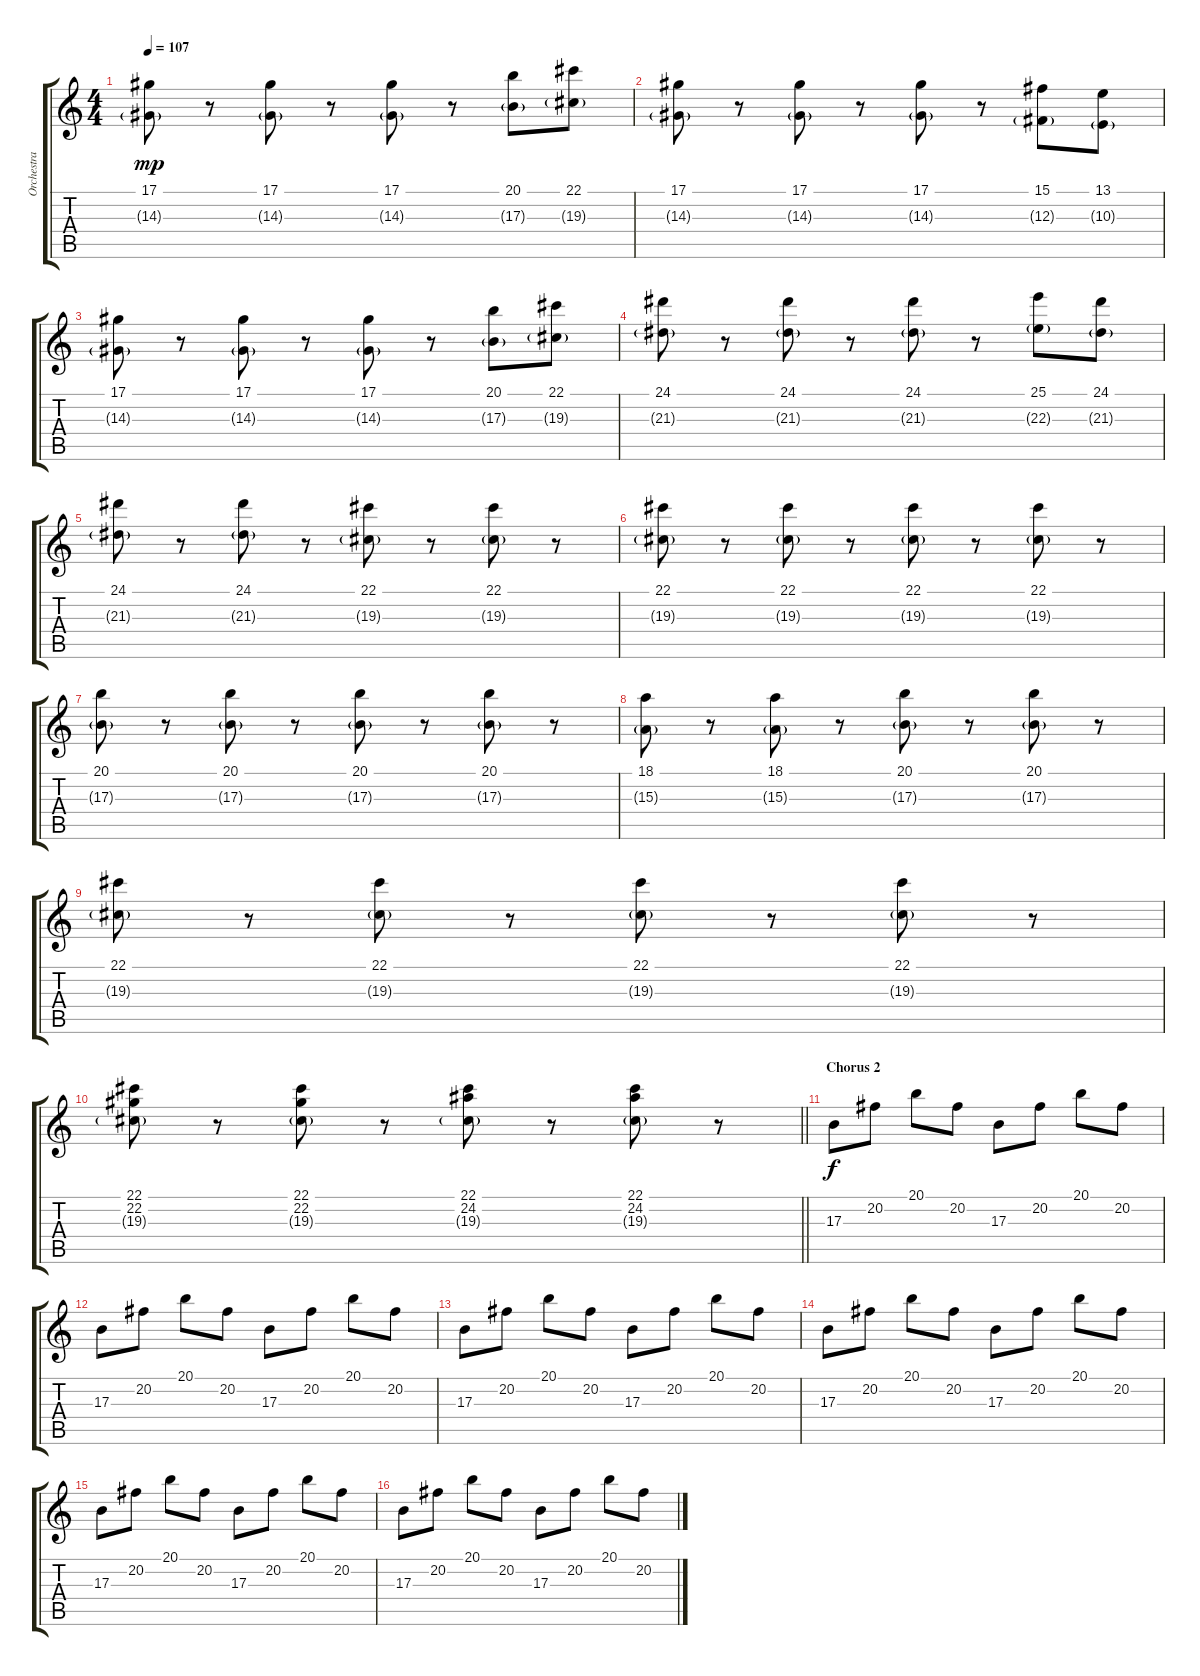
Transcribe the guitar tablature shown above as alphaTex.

\track ("Orchestra 2" "Orchestra ") {instrument stringensemble1}
\staff {score tabs}
\tuning (Eb4 Bb3 Gb3 Db3 Ab2 Eb2) {hide}
\ts (4 4)
\tempo 107
\clef g2
\ks c
(17.1 14.3{g}).8{dy mp} r.8 (17.1 14.3{g}).8 r.8 (17.1 14.3{g}).8 r.8 (20.1 17.3{g}).8 (22.1 19.3{g}).8 |
(17.1 14.3{g}).8 r.8 (17.1 14.3{g}).8 r.8 (17.1 14.3{g}).8 r.8 (15.1 12.3{g}).8 (13.1 10.3{g}).8 |
(17.1 14.3{g}).8 r.8 (17.1 14.3{g}).8 r.8 (17.1 14.3{g}).8 r.8 (20.1 17.3{g}).8 (22.1 19.3{g}).8 |
(24.1 21.3{g}).8 r.8 (24.1 21.3{g}).8 r.8 (24.1 21.3{g}).8 r.8 (25.1 22.3{g}).8 (24.1 21.3{g}).8 |
(24.1 21.3{g}).8 r.8 (24.1 21.3{g}).8 r.8 (22.1 19.3{g}).8 r.8 (22.1 19.3{g}).8 r.8 |
(22.1 19.3{g}).8 r.8 (22.1 19.3{g}).8 r.8 (22.1 19.3{g}).8 r.8 (22.1 19.3{g}).8 r.8 |
(20.1 17.3{g}).8 r.8 (20.1 17.3{g}).8 r.8 (20.1 17.3{g}).8 r.8 (20.1 17.3{g}).8 r.8 |
(18.1 15.3{g}).8 r.8 (18.1 15.3{g}).8 r.8 (20.1 17.3{g}).8 r.8 (20.1 17.3{g}).8 r.8 |
(22.1 19.3{g}).8 r.8 (22.1 19.3{g}).8 r.8 (22.1 19.3{g}).8 r.8 (22.1 19.3{g}).8 r.8 |
\barLineRight lightlight
(22.1 22.2 19.3{g}).8 r.8 (22.1 22.2 19.3{g}).8 r.8 (22.1 24.2 19.3{g}).8 r.8 (22.1 24.2 19.3{g}).8 r.8 |
\section ("" "Chorus 2")
17.3.8{dy f volume 9} 20.2.8 20.1.8 20.2.8 17.3.8 20.2.8 20.1.8 20.2.8 |
17.3.8 20.2.8 20.1.8 20.2.8 17.3.8 20.2.8 20.1.8 20.2.8 |
17.3.8 20.2.8 20.1.8 20.2.8 17.3.8 20.2.8 20.1.8 20.2.8 |
17.3.8 20.2.8 20.1.8 20.2.8 17.3.8 20.2.8 20.1.8 20.2.8 |
17.3.8 20.2.8 20.1.8 20.2.8 17.3.8 20.2.8 20.1.8 20.2.8 |
17.3.8 20.2.8 20.1.8 20.2.8 17.3.8 20.2.8 20.1.8 20.2.8
